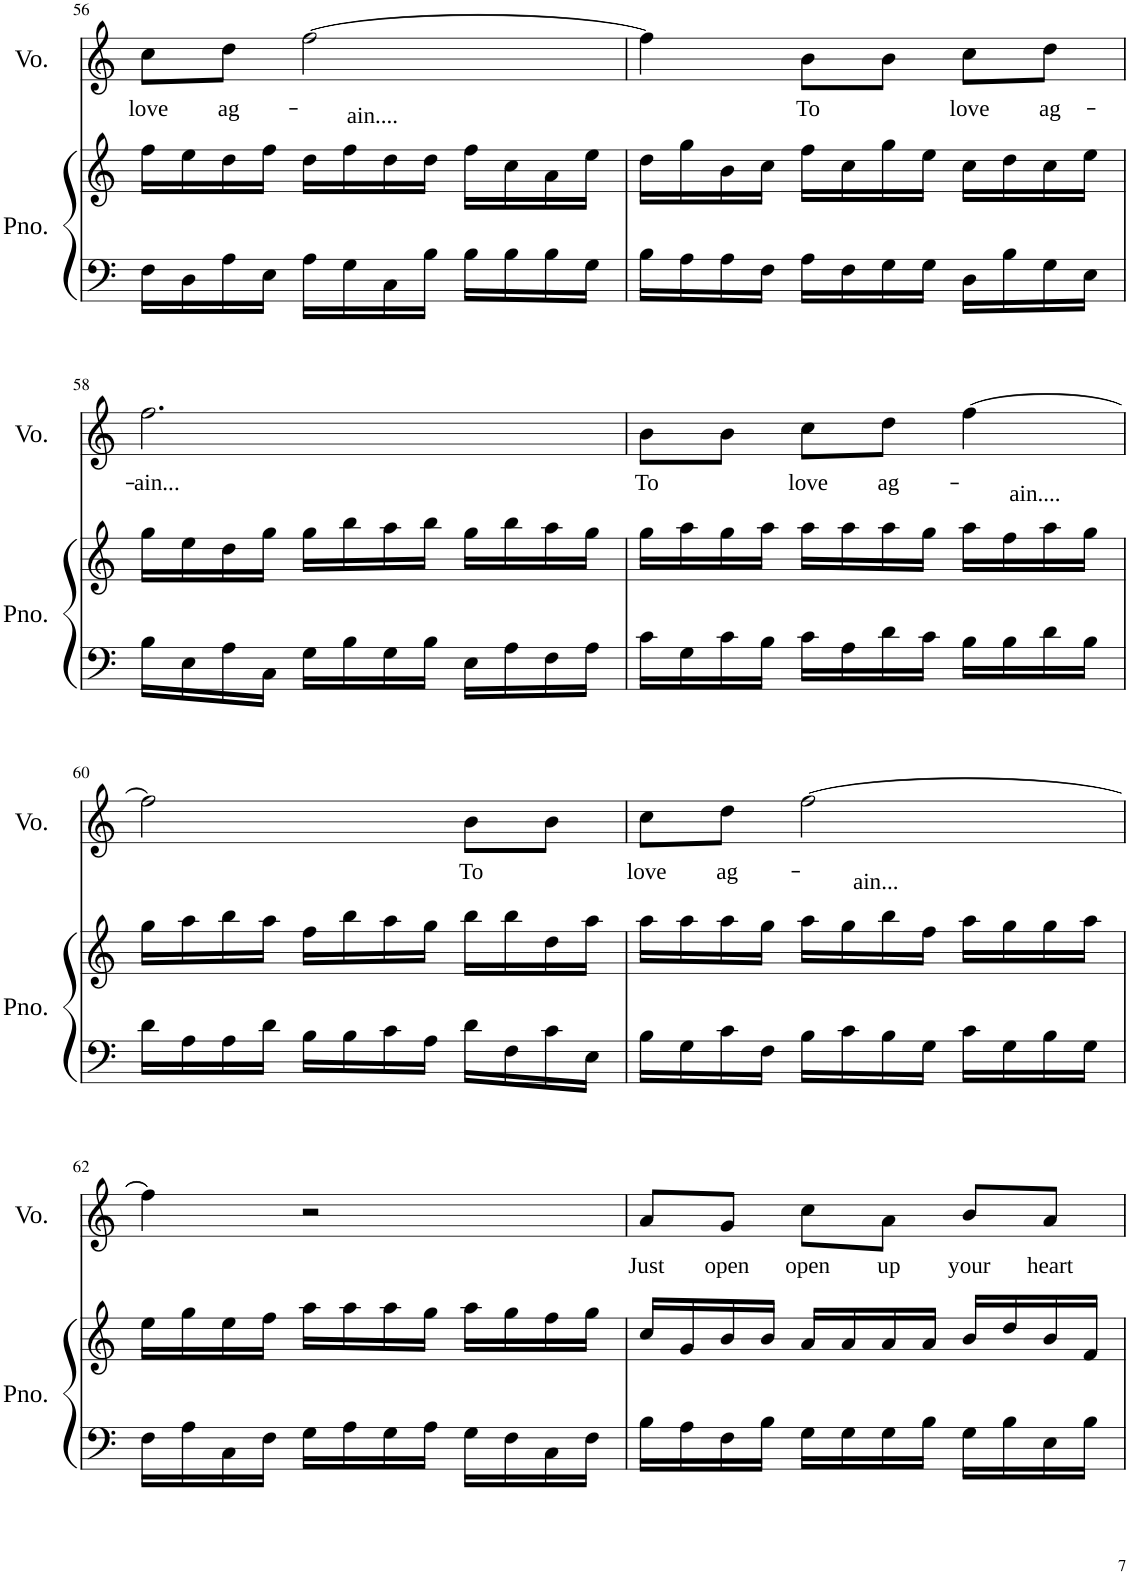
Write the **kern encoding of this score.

**kern	**kern	**kern	**text
*part2	*part2	*part1	*part1
*staff3	*staff2	*staff1	*staff1
*I"Piano	*	*I"Voice	*
*I'Pno.	*	*I'Vo.	*
!!LO:PB:g=z
*clefF4	*clefG2	*clefG2	*
*k[]	*k[]	*k[]	*
*M3/4	*M3/4	*M3/4	*
=56	=56	=56	=56
!	!	!	!LO:LY:b
16F\LL	16ff\LL	8cc\L	love
16D\	16ee\	.	.
!	!	!	!LO:LY:b
16A\	16dd\	8dd\J	ag-
16E\JJ	16ff\JJ	.	.
!	!	!	!LO:LY:b
16A\LL	16dd\LL	[2ff\	-ain....
16G\	16ff\	.	.
16C\	16dd\	.	.
16B\JJ	16dd\JJ	.	.
16B\LL	16ff\LL	.	.
16B\	16cc\	.	.
16B\	16a\	.	.
16G\JJ	16ee\JJ	.	.
=57	=57	=57	=57
16B\LL	16dd\LL	4ff\]	.
16A\	16gg\	.	.
16A\	16b\	.	.
16F\JJ	16cc\JJ	.	.
!	!	!	!LO:LY:b
16A\LL	16ff\LL	8b\L	To
16F\	16cc\	.	.
16G\	16gg\	8b\J	.
16G\JJ	16ee\JJ	.	.
!	!	!	!LO:LY:b
16D\LL	16cc\LL	8cc\L	love
16B\	16dd\	.	.
!	!	!	!LO:LY:b
16G\	16cc\	8dd\J	ag-
16E\JJ	16ee\JJ	.	.
!!LO:LB:g=z
=58	=58	=58	=58
!	!	!	!LO:LY:b
16B\LL	16gg\LL	2.ff\	-ain...
16E\	16ee\	.	.
16A\	16dd\	.	.
16C\JJ	16gg\JJ	.	.
16G\LL	16gg\LL	.	.
16B\	16bb\	.	.
16G\	16aa\	.	.
16B\JJ	16bb\JJ	.	.
16E\LL	16gg\LL	.	.
16A\	16bb\	.	.
16F\	16aa\	.	.
16A\JJ	16gg\JJ	.	.
=59	=59	=59	=59
!	!	!	!LO:LY:b
16c\LL	16gg\LL	8b\L	To
16G\	16aa\	.	.
16c\	16gg\	8b\J	.
16B\JJ	16aa\JJ	.	.
!	!	!	!LO:LY:b
16c\LL	16aa\LL	8cc\L	love
16A\	16aa\	.	.
!	!	!	!LO:LY:b
16d\	16aa\	8dd\J	ag-
16c\JJ	16gg\JJ	.	.
!	!	!	!LO:LY:b
16B\LL	16aa\LL	[4ff\	-ain....
16B\	16ff\	.	.
16d\	16aa\	.	.
16B\JJ	16gg\JJ	.	.
!!LO:LB:g=z
=60	=60	=60	=60
16d\LL	16gg\LL	2ff\]	.
16A\	16aa\	.	.
16A\	16bb\	.	.
16d\JJ	16aa\JJ	.	.
16B\LL	16ff\LL	.	.
16B\	16bb\	.	.
16c\	16aa\	.	.
16A\JJ	16gg\JJ	.	.
!	!	!	!LO:LY:b
16d\LL	16bb\LL	8b\L	To
16F\	16bb\	.	.
16c\	16dd\	8b\J	.
16E\JJ	16aa\JJ	.	.
=61	=61	=61	=61
!	!	!	!LO:LY:b
16B\LL	16aa\LL	8cc\L	love
16G\	16aa\	.	.
!	!	!	!LO:LY:b
16c\	16aa\	8dd\J	ag-
16F\JJ	16gg\JJ	.	.
!	!	!	!LO:LY:b
16B\LL	16aa\LL	[2ff\	-ain...
16c\	16gg\	.	.
16B\	16bb\	.	.
16G\JJ	16ff\JJ	.	.
16c\LL	16aa\LL	.	.
16G\	16gg\	.	.
16B\	16gg\	.	.
16G\JJ	16aa\JJ	.	.
!!LO:LB:g=z
=62	=62	=62	=62
16F\LL	16ee\LL	4ff\]	.
16A\	16gg\	.	.
16C\	16ee\	.	.
16F\JJ	16ff\JJ	.	.
16G\LL	16aa\LL	2r	.
16A\	16aa\	.	.
16G\	16aa\	.	.
16A\JJ	16gg\JJ	.	.
16G\LL	16aa\LL	.	.
16F\	16gg\	.	.
16C\	16ff\	.	.
16F\JJ	16gg\JJ	.	.
=63	=63	=63	=63
!	!	!	!LO:LY:b
16B\LL	16cc/LL	8a/L	Just
16A\	16g/	.	.
!	!	!	!LO:LY:b
16F\	16b/	8g/J	open
16B\JJ	16b/JJ	.	.
!	!	!	!LO:LY:b
16G\LL	16a/LL	8cc\L	open
16G\	16a/	.	.
!	!	!	!LO:LY:b
16G\	16a/	8a\J	up
16B\JJ	16a/JJ	.	.
!	!	!	!LO:LY:b
16G\LL	16b/LL	8b/L	your
16B\	16dd/	.	.
!	!	!	!LO:LY:b
16E\	16b/	8a/J	heart
16B\JJ	16f/JJ	.	.
=	=	=	=
*-	*-	*-	*-
